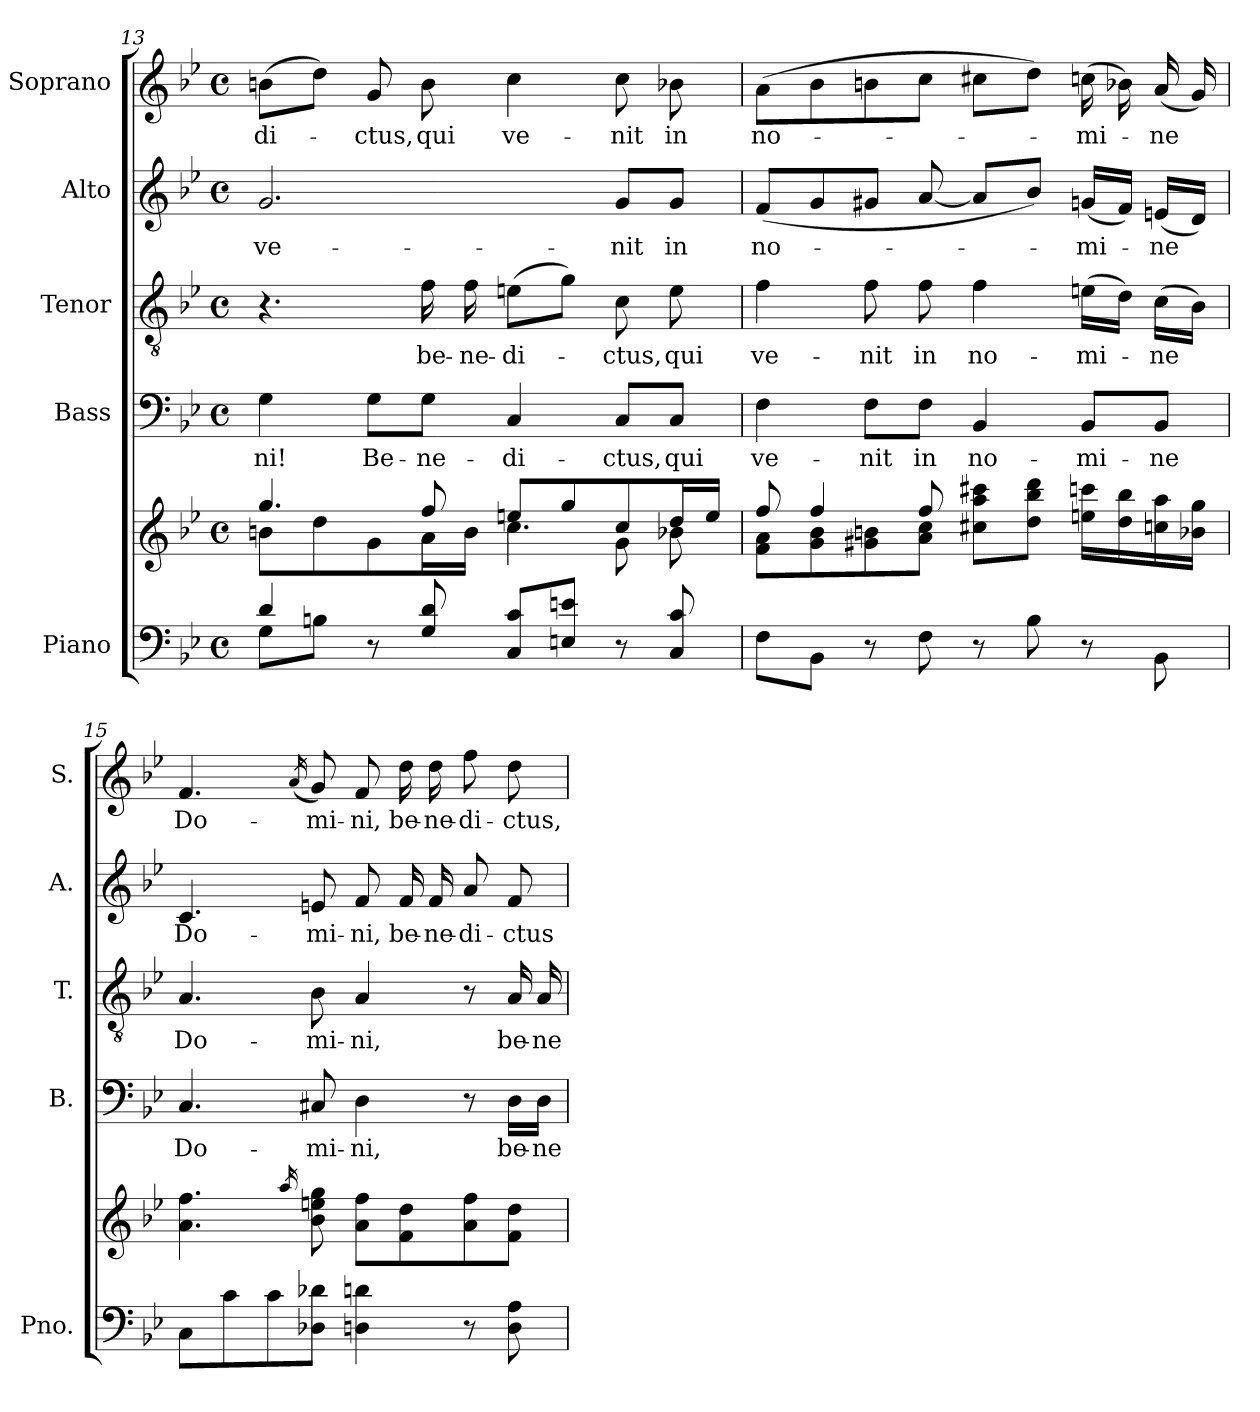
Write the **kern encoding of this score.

**kern	**kern	**kern	**text	**kern	**text	**kern	**text	**kern	**text
*part5	*part5	*part4	*part4	*part3	*part3	*part2	*part2	*part1	*part1
*staff6	*staff5	*staff4	*staff4	*staff3	*staff3	*staff2	*staff2	*staff1	*staff1
*I"Piano	*	*I"Bass	*	*I"Tenor	*	*I"Alto	*	*I"Soprano	*
*I'Pno.	*	*I'B.	*	*I'T.	*	*I'A.	*	*I'S.	*
!!LO:PB:g=z
*clefF4	*clefG2	*clefF4	*	*clefGv2	*	*clefG2	*	*clefG2	*
*k[b-e-]	*k[b-e-]	*k[b-e-]	*	*k[b-e-]	*	*k[b-e-]	*	*k[b-e-]	*
*B-:	*B-:	*B-:	*	*B-:	*	*B-:	*	*B-:	*
*M4/4	*M4/4	*M4/4	*	*M4/4	*	*M4/4	*	*M4/4	*
*met(c)	*met(c)	*met(c)	*	*met(c)	*	*met(c)	*	*met(c)	*
=13	=13	=13	=13	=13	=13	=13	=13	=13	=13
*^	*^	*	*	*	*	*	*	*	*
*	*	*	*^	*	*	*	*	*	*	*	*
!	!	!	!	!	!	!LO:LY:b	!	!	!	!LO:LY:b	!	!LO:LY:b
4d/	8G\L	4.gg/	8bn\L	2.ryy	4G\	-ni!	4.r	.	2.g/	ve-	(>8bn\L	-di-
.	8Bn\J	.	8dd\	.	.	.	.	.	.	.	8dd\J)	.
!	!	!	!	!	!	!LO:LY:b	!	!	!	!	!	!LO:LY:b
8r	2.ryy	.	8g\	.	8G\L	Be-	.	.	.	.	8g/	ctus,
!	!	!	!	!	!	!LO:LY:b	!	!LO:LY:b	!	!	!	!LO:LY:b
8G/ 8d/	.	8ff/	16a\L	.	8G\J	-ne-	16f\	be-	.	.	8b\	-qui
!	!	!	!	!	!	!	!	!LO:LY:b	!	!	!	!
.	.	.	16b\JJ	.	.	.	16f\	-ne-	.	.	.	.
!	!	!	!	!	!	!LO:LY:b	!	!LO:LY:b	!	!	!	!LO:LY:b
8C/ 8c/L	.	8een/L	4.cc\	.	4C/	-di-	(>8en\L	-di-	.	.	4cc\	ve-
8En/ 8en/J	.	8gg/	.	.	.	.	8g\J)	.	.	.	.	.
!	!	!	!	!	!	!LO:LY:b	!	!LO:LY:b	!	!LO:LY:b	!	!LO:LY:b
8r	.	8cc/	.	8g\	8C/L	-ctus,	8c\	-ctus,	8g/L	-nit	8cc\	-nit
!	!	!	!	!	!	!LO:LY:b	!	!LO:LY:b	!	!LO:LY:b	!	!LO:LY:b
8C/ 8c/	.	16dd/L	8b-X\	8ryy	8C/J	qui	8e\	qui	8g/J	in	8b-X\	in
.	.	16ee/JJ	.	.	.	.	.	.	.	.	.	.
*v	*v	*	*	*	*	*	*	*	*	*	*	*
*	*	*v	*v	*	*	*	*	*	*	*	*
=14	=14	=14	=14	=14	=14	=14	=14	=14	=14	=14
!	!	!	!	!LO:LY:b	!	!LO:LY:b	!	!LO:LY:b	!	!LO:LY:b
8F\L	8ff/	8f\ 8a\L	4F\	ve-	4f\	ve-	(<8f/L	no-	(<8a\L	no-
8BB-\J	4ff/	8g\ 8b-\	.	.	.	.	8g/	.	8b-\	.
!	!	!	!	!LO:LY:b	!	!LO:LY:b	!	!	!	!
8r	.	8g#X\ 8bn\	8F\L	-nit	8f\	-nit	8g#X/J	.	8bn\	.
!	!	!	!	!LO:LY:b	!	!LO:LY:b	!	!	!	!
8F\	8ff/	8a\ 8cc\J	8F\J	in	8f\	in	[8a/	.	8cc\J	.
!	!	!	!	!LO:LY:b	!	!LO:LY:b	!	!	!	!
8r	8cc#X\ 8aa\ 8ccc#X\L	2ryy	4BB-/	no-	4f\	no-	8a/L]	.	8cc#X\L	.
8B-\	8dd\ 8bb-\ 8ddd\J	.	.	.	.	.	8b-/J)	.	8dd\J)	.
!	!	!	!	!LO:LY:b	!	!LO:LY:b	!	!LO:LY:b	!	!LO:LY:b
8r	16een\ 16cccn\LL	.	8BB-/L	-mi-	(>16en\LL	-mi-	(<16gn/LL	-mi-	(>16ccn\	-mi-
.	16dd\ 16bb-\	.	.	.	16d\JJ)	.	16f/JJ)	.	16b-X\)	.
!	!	!	!	!LO:LY:b	!	!LO:LY:b	!	!LO:LY:b	!	!LO:LY:b
8BB-\	16ccn\ 16aa\	.	8BB-/J	-ne	(>16c\LL	-ne	(<16en/LL	-ne	(<16a/	-ne
.	16b-X\ 16gg\JJ	.	.	.	16B-\JJ)	.	16d/JJ)	.	16g/)	.
*	*v	*v	*	*	*	*	*	*	*	*
=15	=15	=15	=15	=15	=15	=15	=15	=15	=15
!	!	!	!LO:LY:b	!	!LO:LY:b	!	!LO:LY:b	!	!LO:LY:b
8C\L	4.a\ 4.ff\	4.C/	Do-	4.A/	-Do-	4.c/	-Do-	4.f/	-Do-
8c\	.	.	.	.	.	.	.	.	.
8c\	.	.	.	.	.	.	.	.	.
.	16qaa/	.	.	.	.	.	.	(<16qa/	.
!	!	!	!LO:LY:b	!	!LO:LY:b	!	!LO:LY:b	!	!LO:LY:b
8D-X\ 8d-X\J	8b-\ 8een\ 8gg\	8C#X/	-mi-	8B-\	-mi-	8en/	-mi-	8g/)	-mi-
!	!	!	!LO:LY:b	!	!LO:LY:b	!	!LO:LY:b	!	!LO:LY:b
4Dn\ 4dn\	8a\ 8ff\L	4D\	-ni,	4A/	-ni,	8f/	-ni,	8f/	-ni,
!	!	!	!	!	!	!	!LO:LY:b	!	!LO:LY:b
.	8f\ 8dd\	.	.	.	.	16f/	be-	16dd\	be-
!	!	!	!	!	!	!	!LO:LY:b	!	!LO:LY:b
.	.	.	.	.	.	16f/	-ne-	16dd\	-ne-
!	!	!	!	!	!	!	!LO:LY:b	!	!LO:LY:b
8r	8a\ 8ff\	8r	.	8r	.	8a/	-di-	8ff\	-di-
!	!	!	!LO:LY:b	!	!LO:LY:b	!	!LO:LY:b	!	!LO:LY:b
8D\ 8A\	8f\ 8dd\J	16D\LL	be-	16A/	be-	8f/	-ctus	8dd\	-ctus,
!	!	!	!LO:LY:b	!	!LO:LY:b	!	!	!	!
.	.	16D\JJ	-ne-	16A/	-ne-	.	.	.	.
=	=	=	=	=	=	=	=	=	=
*-	*-	*-	*-	*-	*-	*-	*-	*-	*-
